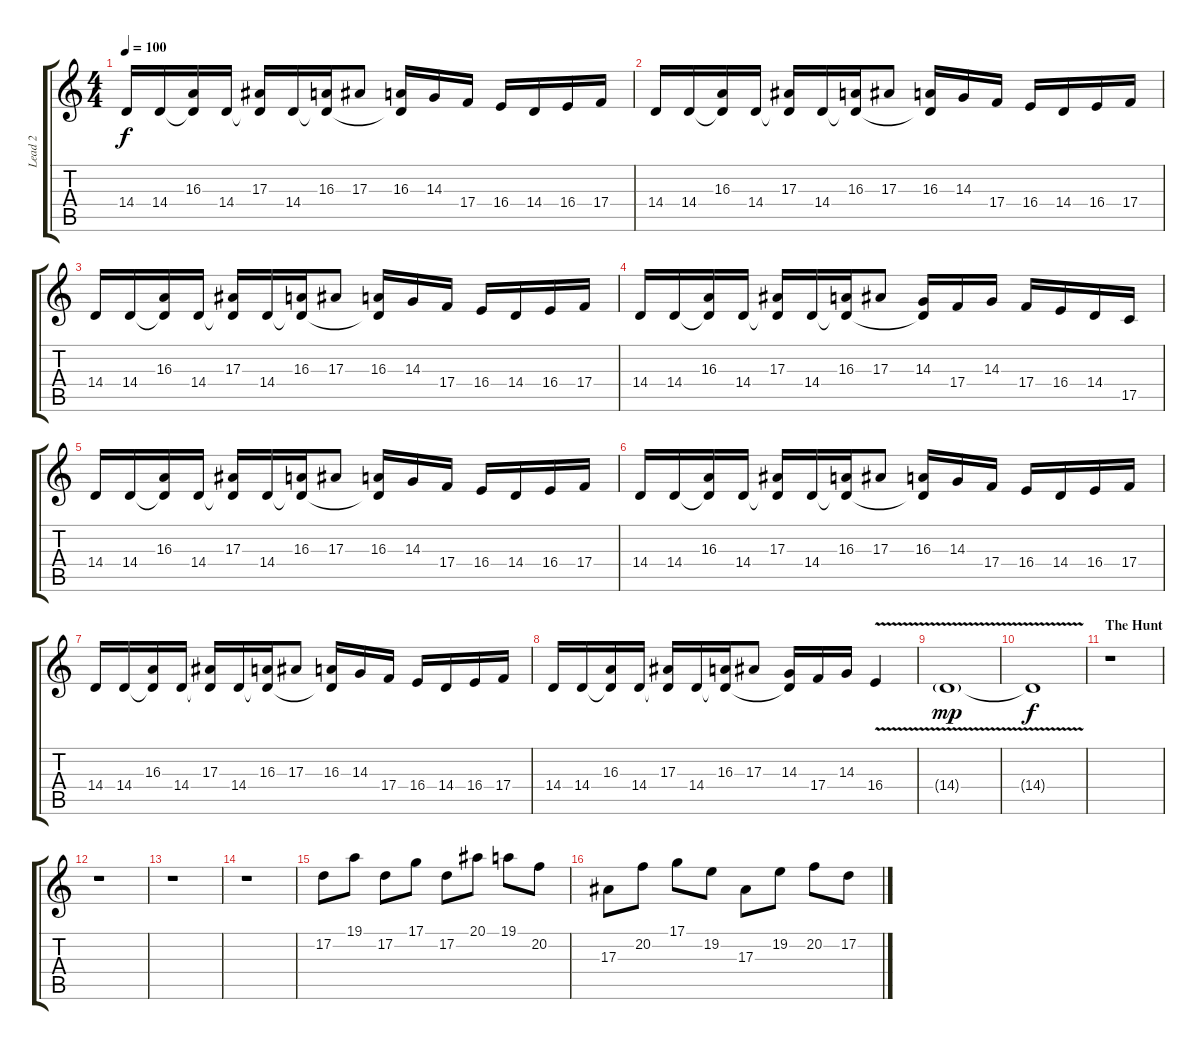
\track ("Lead 2" "Lead 2") {instrument fx5brightness}
\staff {score tabs}
\tuning (D4 A3 F3 C3 G2 D2) {hide}
\ts (4 4)
\tempo 100
\clef g2
\ks c
14.4.16{dy f} 14.4.16 (16.3 14.4{t}).16 14.4.16 (17.3 14.4{t}).16 14.4.16 (16.3 14.4{t}).16 17.3.8 (16.3 14.4{t}).16 14.3.16 17.4.16 16.4.16 14.4.16 16.4.16 17.4.16 |
14.4.16 14.4.16 (16.3 14.4{t}).16 14.4.16 (17.3 14.4{t}).16 14.4.16 (16.3 14.4{t}).16 17.3.8 (16.3 14.4{t}).16 14.3.16 17.4.16 16.4.16 14.4.16 16.4.16 17.4.16 |
14.4.16 14.4.16 (16.3 14.4{t}).16 14.4.16 (17.3 14.4{t}).16 14.4.16 (16.3 14.4{t}).16 17.3.8 (16.3 14.4{t}).16 14.3.16 17.4.16 16.4.16 14.4.16 16.4.16 17.4.16 |
14.4.16 14.4.16 (16.3 14.4{t}).16 14.4.16 (17.3 14.4{t}).16 14.4.16 (16.3 14.4{t}).16 17.3.8 (14.3 14.4{t}).16 17.4.16 14.3.16 17.4.16 16.4.16 14.4.16 17.5.16 |
14.4.16 14.4.16 (16.3 14.4{t}).16 14.4.16 (17.3 14.4{t}).16 14.4.16 (16.3 14.4{t}).16 17.3.8 (16.3 14.4{t}).16 14.3.16 17.4.16 16.4.16 14.4.16 16.4.16 17.4.16 |
14.4.16 14.4.16 (16.3 14.4{t}).16 14.4.16 (17.3 14.4{t}).16 14.4.16 (16.3 14.4{t}).16 17.3.8 (16.3 14.4{t}).16 14.3.16 17.4.16 16.4.16 14.4.16 16.4.16 17.4.16 |
14.4.16 14.4.16 (16.3 14.4{t}).16 14.4.16 (17.3 14.4{t}).16 14.4.16 (16.3 14.4{t}).16 17.3.8 (16.3 14.4{t}).16 14.3.16 17.4.16 16.4.16 14.4.16 16.4.16 17.4.16 |
14.4.16 14.4.16 (16.3 14.4{t}).16 14.4.16 (17.3 14.4{t}).16 14.4.16 (16.3 14.4{t}).16 17.3.8 (14.3 14.4{t}).16 17.4.16 14.3.16 16.4{v}.4 |
14.4{v g}.1{dy mp} |
14.4{t}.1{dy f} |
\section ("" "The Hunt")
r.1 |
r.1 |
r.1 |
r.1 |
17.2.8{instrument pizzicatostrings} 19.1.8 17.2.8 17.1.8 17.2.8 20.1.8 19.1.8 20.2.8 |
17.3.8 20.2.8 17.1.8 19.2.8 17.3.8 19.2.8 20.2.8 17.2.8
